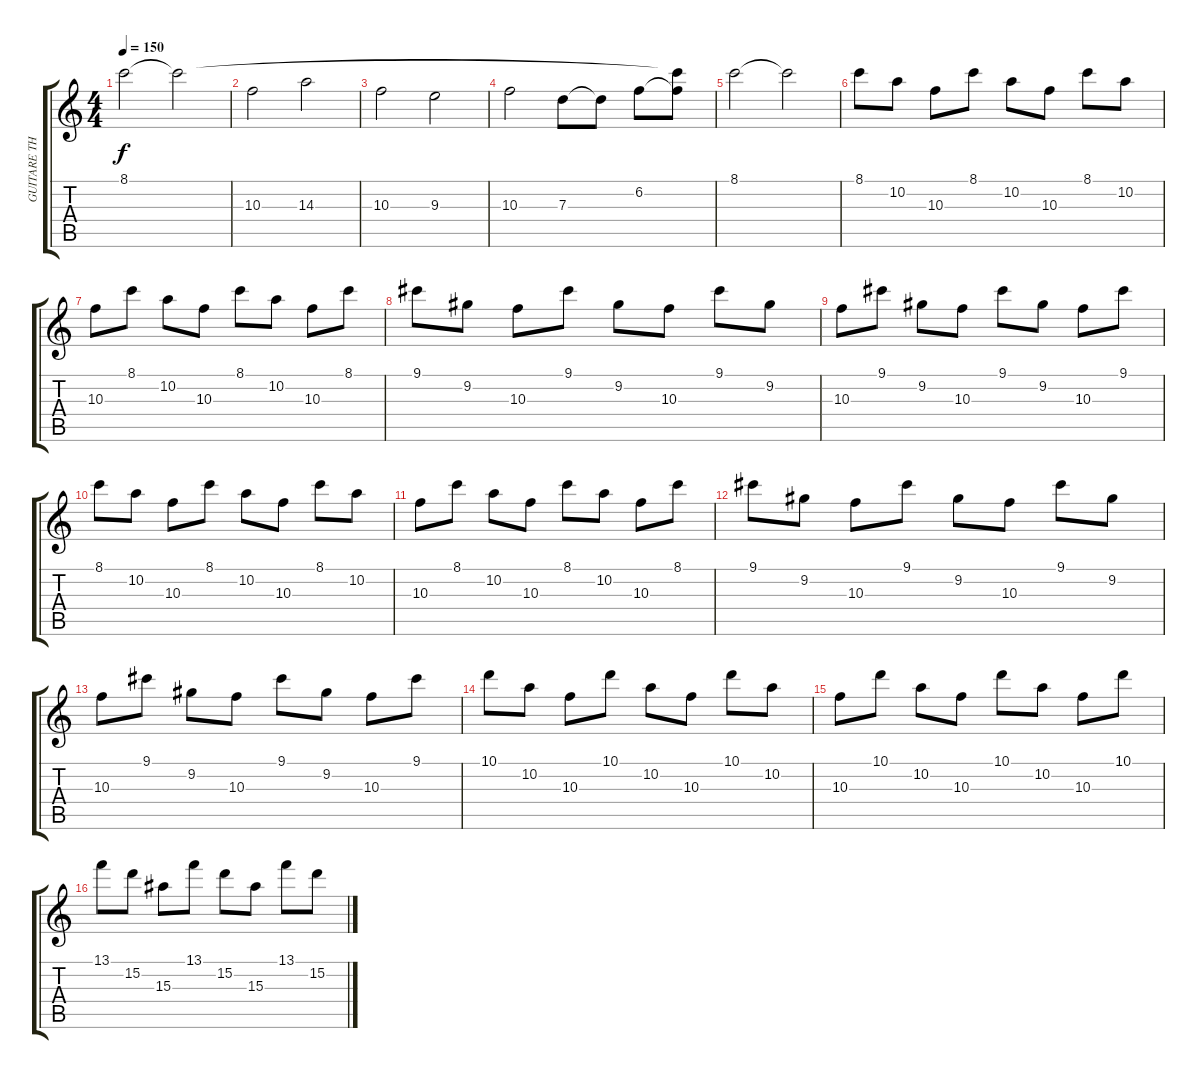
\track ("GUITARE THIB" "GUITARE TH") {instrument distortionguitar}
\staff {score tabs}
\tuning (E4 B3 G3 D3 A2 E2) {hide}
\ts (4 4)
\tempo 150
\clef g2
\ks c
8.1.2{dy f} 8.1{t}.2 |
10.3.2 14.3.2 |
10.3.2 9.3.2 |
10.3.2 7.3.8 7.3{t}.8 6.2.8 (8.1{t} 6.2{t}).8 |
8.1.2 8.1{t}.2 |
8.1.8 10.2.8 10.3.8 8.1.8 10.2.8 10.3.8 8.1.8 10.2.8 |
10.3.8 8.1.8 10.2.8 10.3.8 8.1.8 10.2.8 10.3.8 8.1.8 |
9.1.8 9.2.8 10.3.8 9.1.8 9.2.8 10.3.8 9.1.8 9.2.8 |
10.3.8 9.1.8 9.2.8 10.3.8 9.1.8 9.2.8 10.3.8 9.1.8 |
8.1.8 10.2.8 10.3.8 8.1.8 10.2.8 10.3.8 8.1.8 10.2.8 |
10.3.8 8.1.8 10.2.8 10.3.8 8.1.8 10.2.8 10.3.8 8.1.8 |
9.1.8 9.2.8 10.3.8 9.1.8 9.2.8 10.3.8 9.1.8 9.2.8 |
10.3.8 9.1.8 9.2.8 10.3.8 9.1.8 9.2.8 10.3.8 9.1.8 |
10.1.8 10.2.8 10.3.8 10.1.8 10.2.8 10.3.8 10.1.8 10.2.8 |
10.3.8 10.1.8 10.2.8 10.3.8 10.1.8 10.2.8 10.3.8 10.1.8 |
13.1.8 15.2.8 15.3.8 13.1.8 15.2.8 15.3.8 13.1.8 15.2.8
